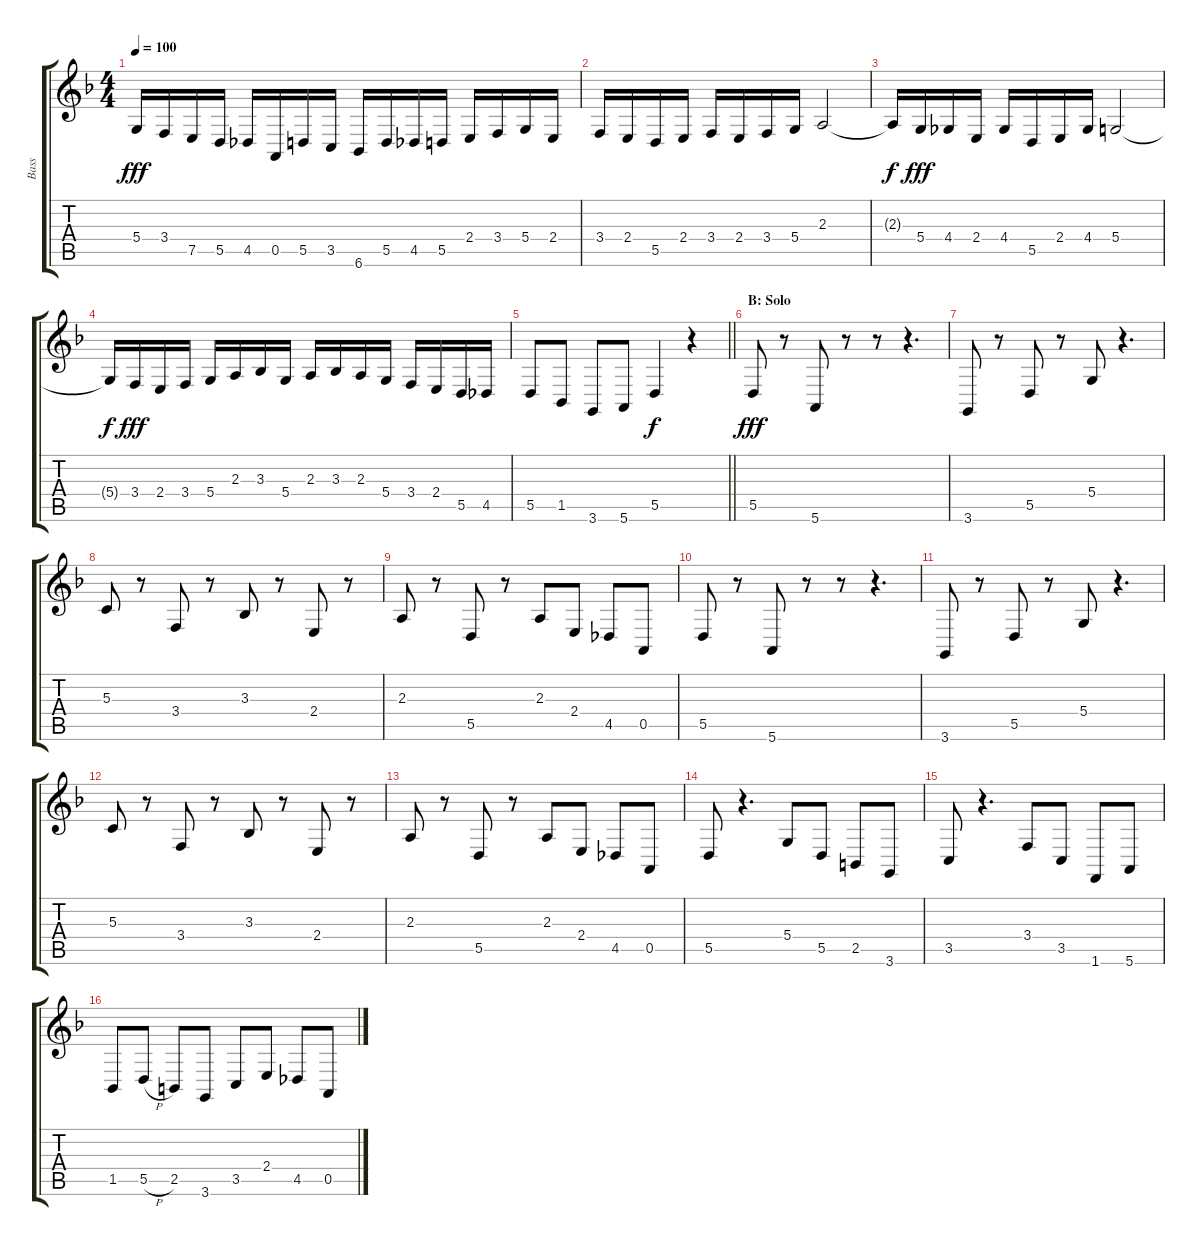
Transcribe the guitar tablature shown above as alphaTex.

\track ("Bass" "Bass") {instrument harpsichord}
\staff {score tabs}
\tuning (E4 B3 G3 D3 A2 E2) {hide}
\ts (4 4)
\tempo 100
\clef g2
\ks dminor
5.4.16{dy fff} 3.4.16 7.5.16 5.5.16 4.5.16 0.5.16 5.5.16 3.5.16 6.6.16 5.5.16 4.5.16 5.5.16 2.4.16 3.4.16 5.4.16 2.4.16 |
3.4.16 2.4.16 5.5.16 2.4.16 3.4.16 2.4.16 3.4.16 5.4.16 2.3.2 |
2.3{t}.16{dy f} 5.4.16{dy fff} 4.4.16 2.4.16 4.4.16 5.5.16 2.4.16 4.4.16 5.4.2 |
5.4{t}.16{dy f} 3.4.16{dy fff} 2.4.16 3.4.16 5.4.16 2.3.16 3.3.16 5.4.16 2.3.16 3.3.16 2.3.16 5.4.16 3.4.16 2.4.16 5.5.16 4.5.16 |
\barLineRight lightlight
5.5.8 1.5.8 3.6.8 5.6.8 5.5.4{dy f} r.4 |
\section ("" "B: Solo")
5.5.8{dy fff} r.8 5.6.8 r.8 r.8 r.4{d} |
3.6.8 r.8 5.5.8 r.8 5.4.8 r.4{d} |
5.3.8 r.8 3.4.8 r.8 3.3.8 r.8 2.4.8 r.8 |
2.3.8 r.8 5.5.8 r.8 2.3.8 2.4.8 4.5.8 0.5.8 |
5.5.8 r.8 5.6.8 r.8 r.8 r.4{d} |
3.6.8 r.8 5.5.8 r.8 5.4.8 r.4{d} |
5.3.8 r.8 3.4.8 r.8 3.3.8 r.8 2.4.8 r.8 |
2.3.8 r.8 5.5.8 r.8 2.3.8 2.4.8 4.5.8 0.5.8 |
5.5.8 r.4{d} 5.4.8 5.5.8 2.5.8 3.6.8 |
3.5.8 r.4{d} 3.4.8 3.5.8 1.6.8 5.6.8 |
1.5.8 5.5{h}.8 2.5.8 3.6.8 3.5.8 2.4.8 4.5.8 0.5.8
